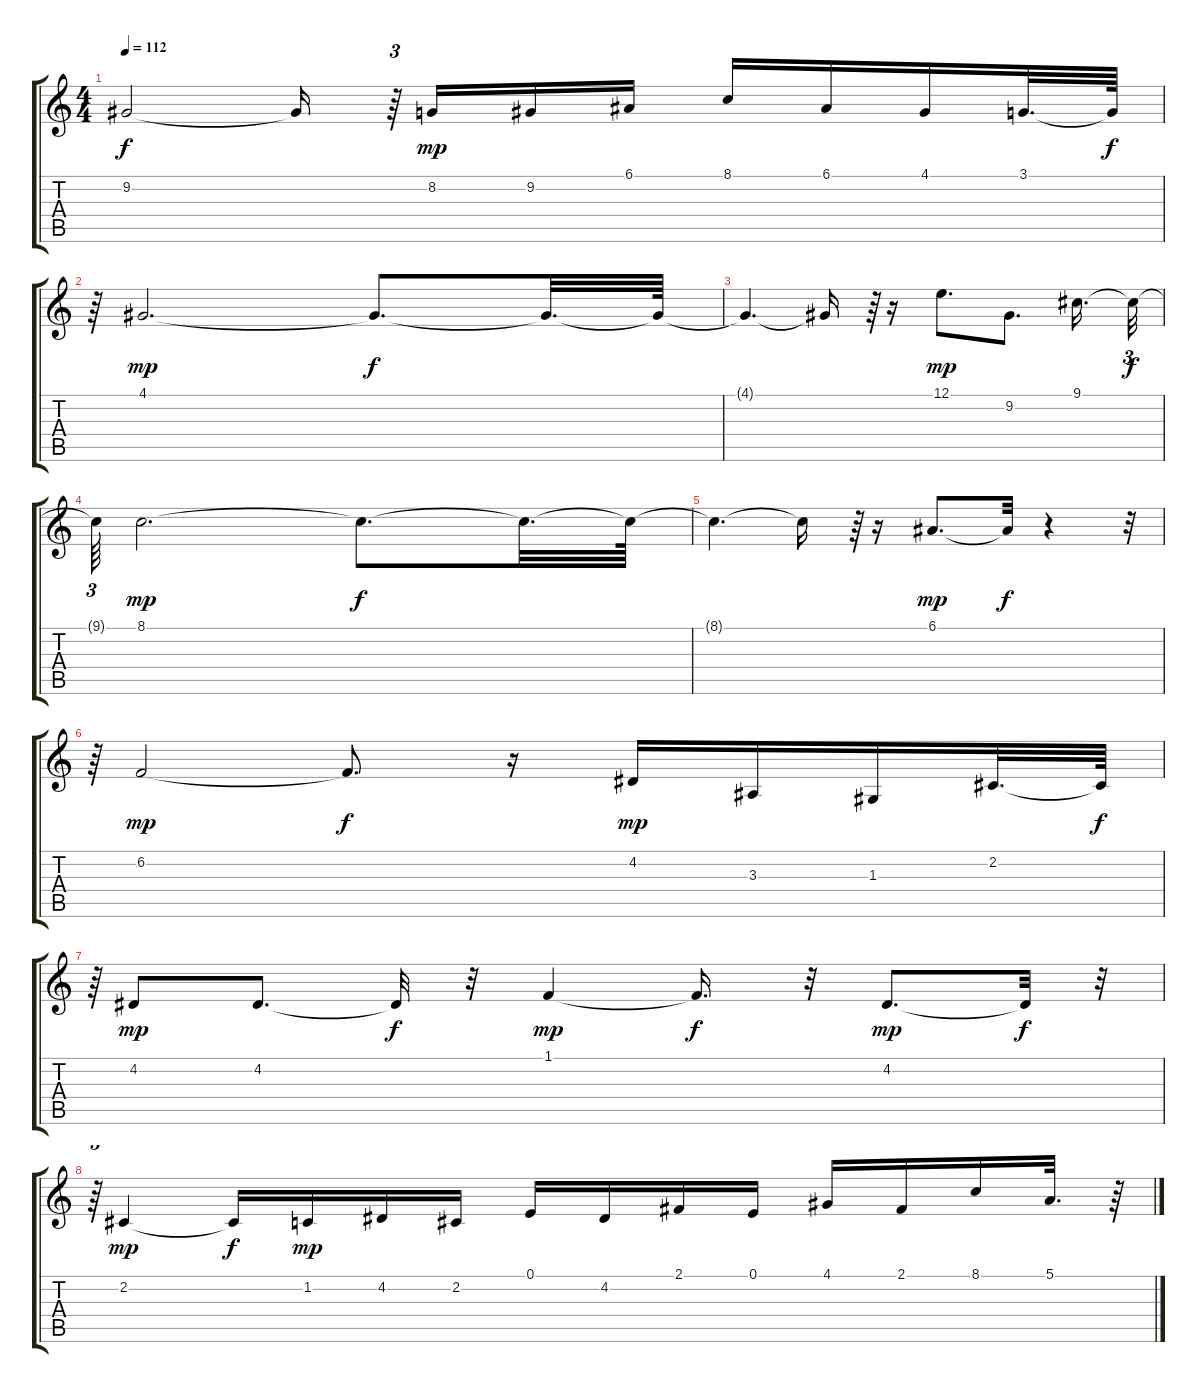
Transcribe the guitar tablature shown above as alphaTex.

\track "" {instrument stringensemble1}
\staff {score tabs}
\tuning (E4 B3 G3 D3 A2 E2) {hide}
\ts (4 4)
\tempo 112
\clef g2
\ks c
9.2{t}.2{dy f} 9.2{t}.16 r.64{tu (3 2)} 8.2.16{dy mp} 9.2.16 6.1.16 8.1.16 6.1.16 4.1.16 3.1.32{d} 3.1{t}.64{dy f} |
r.64{tu (3 2)} 4.1.2{d dy mp} 4.1{t}.8{d dy f} 4.1{t}.32{d} 4.1{t}.64 |
4.1{t}.4{d} 4.1{t}.16 r.64{tu (3 2)} r.16 12.1.8{d dy mp} 9.2.8{d} 9.1.16{d} 9.1{t}.32{tu (3 2) dy f} |
9.1{t}.64{tu (3 2)} 8.1.2{d dy mp} 8.1{t}.8{d dy f} 8.1{t}.32{d} 8.1{t}.64 |
8.1{t}.4{d} 8.1{t}.16 r.64{tu (3 2)} r.16 6.1.8{d dy mp} 6.1{t}.32{dy f} r.4 r.32{tu (3 2)} |
r.64{tu (3 2)} 6.2.2{dy mp instrument stringensemble1} 6.2{t}.8{d dy f} r.16 4.2.16{dy mp} 3.3.16 1.3.16 2.2.32{d} 2.2{t}.64{dy f} |
r.64{tu (3 2)} 4.2.8{dy mp} 4.2.8{d} 4.2{t}.32{dy f} r.32 1.1.4{dy mp} 1.1{t}.16{d dy f} r.32 4.2.8{d dy mp} 4.2{t}.32{dy f} r.32{tu (3 2)} |
r.64{tu (3 2)} 2.2.4{dy mp} 2.2{t}.16{dy f} 1.2.16{dy mp} 4.2.16 2.2.16 0.1.16 4.2.16 2.1.16 0.1.16 4.1.16 2.1.16 8.1.16 5.1.32{d} r.64
